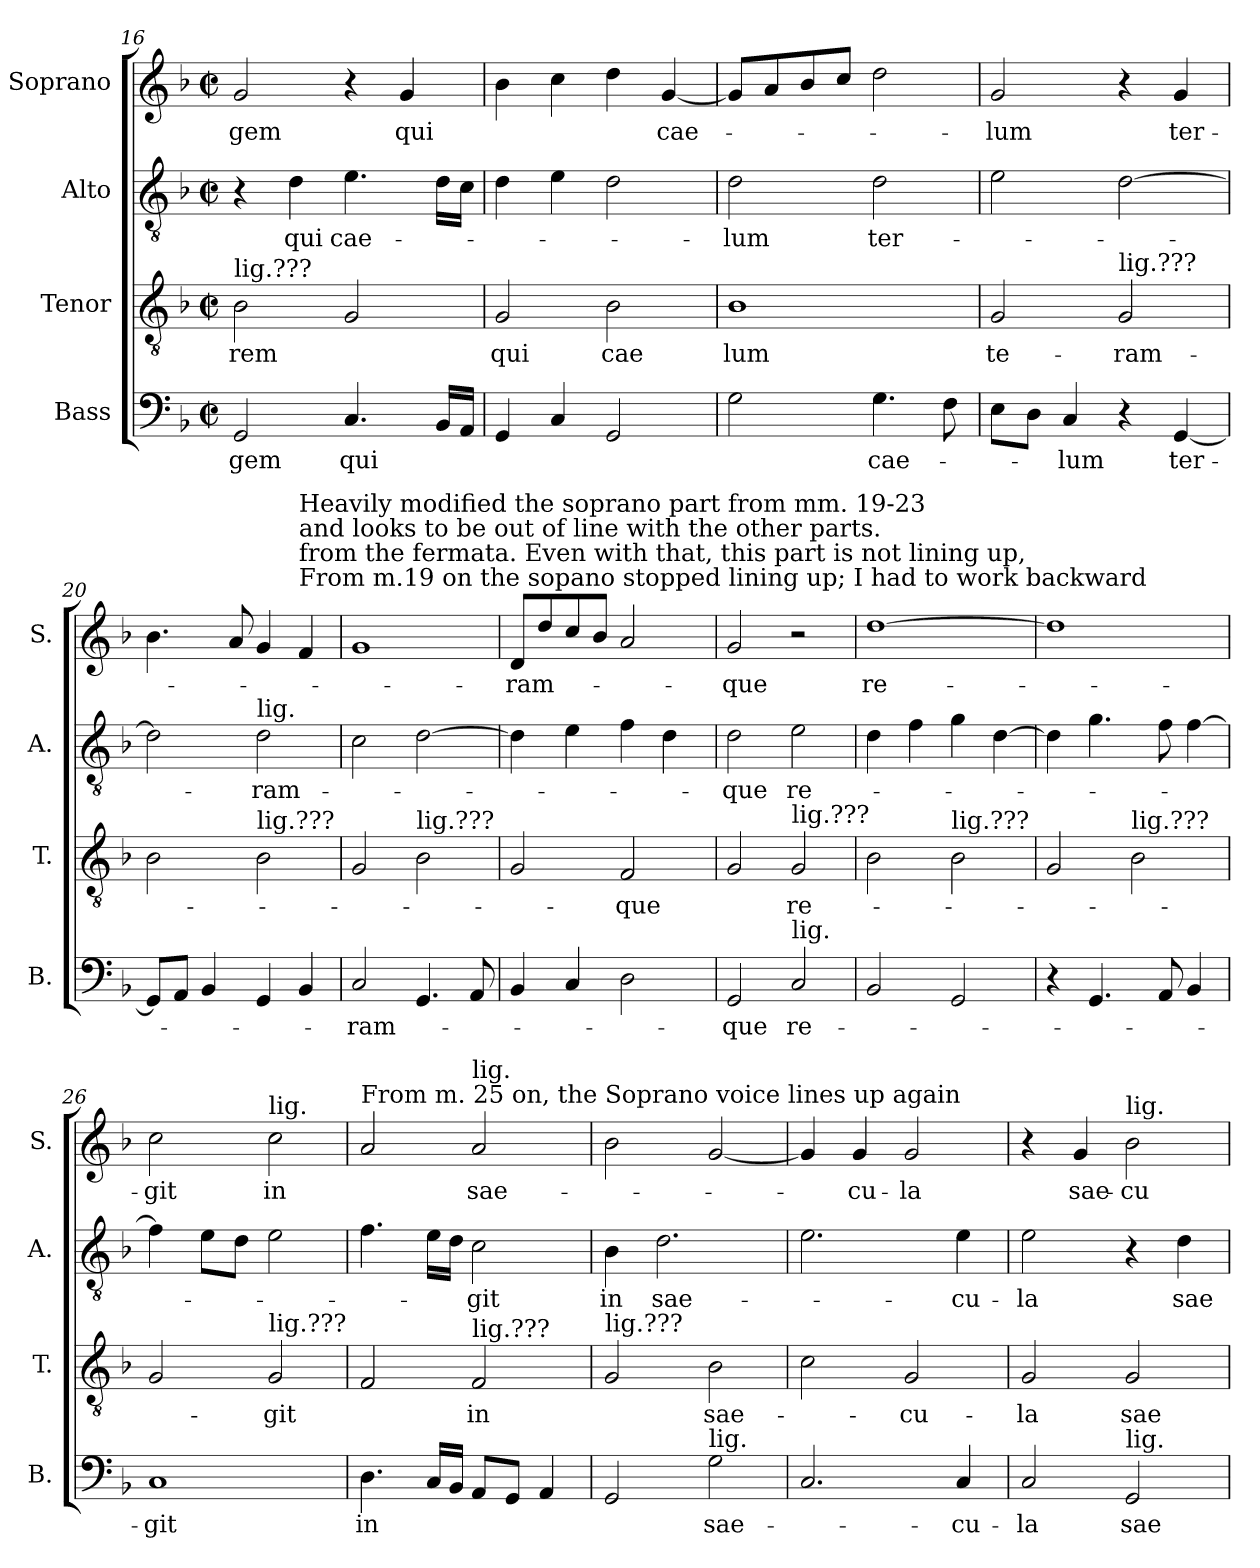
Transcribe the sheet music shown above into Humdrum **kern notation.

**kern	**text	**kern	**text	**kern	**text	**kern	**text
*part4	*part4	*part3	*part3	*part2	*part2	*part1	*part1
*staff4	*staff4	*staff3	*staff3	*staff2	*staff2	*staff1	*staff1
*I"Bass	*	*I"Tenor	*	*I"Alto	*	*I"Soprano	*
*I'B.	*	*I'T.	*	*I'A.	*	*I'S.	*
*clefF4	*	*clefGv2	*	*clefGv2	*	*clefG2	*
*k[b-]	*	*k[b-]	*	*k[b-]	*	*k[b-]	*
*M2/2	*	*M2/2	*	*M2/2	*	*M2/2	*
*met(c|)	*	*met(c|)	*	*met(c|)	*	*met(c|)	*
=16	=16	=16	=16	=16	=16	=16	=16
!	!	!LO:TX:a:t=lig.???	!	!	!	!	!
!	!LO:LY:b	!	!LO:LY:b	!	!	!	!LO:LY:b
2GG/	-gem	2B-\	-rem	4r	.	2g/	-gem
!	!	!	!	!	!LO:LY:b	!	!
.	.	.	.	4d\	qui	.	.
!	!LO:LY:b	!	!	!	!LO:LY:b	!	!
4.C/	-qui	2G/	.	4.e\	cae-	4r	.
!	!	!	!	!	!	!	!LO:LY:b
.	.	.	.	.	.	4g/	-qui
16BB-/LL	.	.	.	16d\LL	.	.	.
16AA/JJ	.	.	.	16c\JJ	.	.	.
=17	=17	=17	=17	=17	=17	=17	=17
!	!	!	!LO:LY:b	!	!	!	!
4GG/	.	2G/	qui	4d\	.	4b-\	.
4C/	.	.	.	4e\	.	4cc\	.
!	!	!	!LO:LY:b	!	!	!	!
2GG/	.	2B-\	cae	2d\	.	4dd\	.
!	!	!	!	!	!	!	!LO:LY:b
.	.	.	.	.	.	[4g/	cae-
=18	=18	=18	=18	=18	=18	=18	=18
!	!	!	!LO:LY:b	!	!LO:LY:b	!	!
2G\	.	1B-	lum	2d\	-lum	8g/L]	.
.	.	.	.	.	.	8a/	.
.	.	.	.	.	.	8b-/	.
.	.	.	.	.	.	8cc/J	.
!	!LO:LY:b	!	!	!	!LO:LY:b	!	!
4.G\	cae-	.	.	2d\	ter-	2dd\	.
8F\	.	.	.	.	.	.	.
=19	=19	=19	=19	=19	=19	=19	=19
!	!	!	!LO:LY:b	!	!	!	!LO:LY:b
8E\L	.	2G/	te-	2e\	.	2g/	-lum
8D\J	.	.	.	.	.	.	.
!	!LO:LY:b	!	!	!	!	!	!
4C/	-lum	.	.	.	.	.	.
!	!	!LO:TX:a:t=lig.???	!	!	!	!	!
!	!	!	!LO:LY:b	!	!	!	!
4r	.	2G/	-ram-	[2d\	.	4r	.
!	!LO:LY:b	!	!	!	!	!	!LO:LY:b
[4GG/	ter-	.	.	.	.	4g/	ter-
=20	=20	=20	=20	=20	=20	=20	=20
8GG/L]	.	2B-\	.	2d\]	.	4.b-\	.
8AA/J	.	.	.	.	.	.	.
4BB-/	.	.	.	.	.	.	.
.	.	.	.	.	.	8a/	.
!	!	!	!	!LO:TX:a:t=lig.	!	!	!
!	!	!LO:TX:a:t=lig.???	!	!	!	!	!
!	!	!	!	!	!LO:LY:b	!	!
4GG/	.	2B-\	.	2d\	ram-	4g/	.
!	!	!	!	!	!	!LO:TX:a:t=From m.19 on the sopano stopped lining up; I had to work backward	!
!	!	!	!	!	!	!LO:TX:a:t=from the fermata. Even with that, this part is not lining up,	!
!	!	!	!	!	!	!LO:TX:a:t=and looks to be out of line with the other parts.	!
!	!	!	!	!	!	!LO:TX:a:t=Heavily modified the soprano part from mm. 19-23	!
4BB-/	.	.	.	.	.	4f/	.
=21	=21	=21	=21	=21	=21	=21	=21
!	!LO:LY:b	!	!	!	!	!	!
2C/	-ram-	2G/	.	2c\	.	1g	.
!	!	!LO:TX:a:t=lig.???	!	!	!	!	!
4.GG/	.	2B-\	.	[2d\	.	.	.
8AA/	.	.	.	.	.	.	.
=22	=22	=22	=22	=22	=22	=22	=22
!	!	!	!	!	!	!	!LO:LY:b
4BB-/	.	2G/	.	4d\]	.	8d/L	ram-
.	.	.	.	.	.	8dd/	.
4C/	.	.	.	4e\	.	8cc/	.
.	.	.	.	.	.	8b-/J	.
!	!	!	!LO:LY:b	!	!	!	!
2D\	.	2F/	-que	4f\	.	2a/	.
.	.	.	.	4d\	.	.	.
=23	=23	=23	=23	=23	=23	=23	=23
!	!LO:LY:b	!	!	!	!LO:LY:b	!	!LO:LY:b
2GG/	-que	2G/	.	2d\	que	2g/	-que
!	!	!LO:TX:a:t=lig.???	!	!	!	!	!
!LO:TX:a:t=lig.	!	!	!	!	!	!	!
!	!LO:LY:b	!	!LO:LY:b	!	!LO:LY:b	!	!
2C/	re-	2G/	re-	2e\	re-	2r	.
=24	=24	=24	=24	=24	=24	=24	=24
!	!	!	!	!	!	!	!LO:LY:b
2BB-/	.	2B-\	.	4d\	.	[1dd	re-
.	.	.	.	4f\	.	.	.
!	!	!LO:TX:a:t=lig.???	!	!	!	!	!
2GG/	.	2B-\	.	4g\	.	.	.
.	.	.	.	[4d\	.	.	.
=25	=25	=25	=25	=25	=25	=25	=25
4r	.	2G/	.	4d\]	.	1dd]	.
4.GG/	.	.	.	4.g\	.	.	.
!	!	!LO:TX:a:t=lig.???	!	!	!	!	!
.	.	2B-\	.	.	.	.	.
8AA/	.	.	.	8f\	.	.	.
4BB-/	.	.	.	[4f\	.	.	.
=26	=26	=26	=26	=26	=26	=26	=26
!	!LO:LY:b	!	!	!	!	!	!LO:LY:b
1C	-git	2G/	.	4f\]	.	2cc\	git
.	.	.	.	8e\L	.	.	.
.	.	.	.	8d\J	.	.	.
!	!	!	!	!	!	!LO:TX:a:t=lig.	!
!	!	!LO:TX:a:t=lig.???	!	!	!	!	!
!	!	!	!LO:LY:b	!	!	!	!LO:LY:b
.	.	2G/	-git	2e\	.	2cc\	-in
=27	=27	=27	=27	=27	=27	=27	=27
!	!	!	!	!	!	!LO:TX:a:t=From m. 25 on, the Soprano voice lines up again	!
!	!LO:LY:b	!	!	!	!	!	!
4.D\	in	2F/	.	4.f\	.	2a/	.
16C/LL	.	.	.	16e\LL	.	.	.
16BB-/JJ	.	.	.	16d\JJ	.	.	.
!	!	!	!	!	!	!LO:TX:a:t=lig.	!
!	!	!LO:TX:a:t=lig.???	!	!	!	!	!
!	!	!	!LO:LY:b	!	!LO:LY:b	!	!LO:LY:b
8AA/L	.	2F/	-in	2c\	-git	2a/	sae-
8GG/J	.	.	.	.	.	.	.
4AA/	.	.	.	.	.	.	.
=28	=28	=28	=28	=28	=28	=28	=28
!	!	!LO:TX:a:t=lig.???	!	!	!	!	!
!	!	!	!	!	!LO:LY:b	!	!
2GG/	.	2G/	.	4B-\	in	2b-\	.
!	!	!	!	!	!LO:LY:b	!	!
.	.	.	.	2.d\	sae-	.	.
!LO:TX:a:t=lig.	!	!	!	!	!	!	!
!	!LO:LY:b	!	!LO:LY:b	!	!	!	!
2G\	sae-	2B-\	sae-	.	.	[2g/	.
=29	=29	=29	=29	=29	=29	=29	=29
2.C/	.	2c\	.	2.e\	.	4g/]	.
!	!	!	!	!	!	!	!LO:LY:b
.	.	.	.	.	.	4g/	-cu-
!	!	!	!LO:LY:b	!	!	!	!LO:LY:b
.	.	2G/	-cu-	.	.	2g/	-la
!	!LO:LY:b	!	!	!	!LO:LY:b	!	!
4C/	-cu-	.	.	4e\	-cu-	.	.
=30	=30	=30	=30	=30	=30	=30	=30
!	!LO:LY:b	!	!LO:LY:b	!	!LO:LY:b	!	!
2C/	-la	2G/	-la	2e\	-la	4r	.
!	!	!	!	!	!	!	!LO:LY:b
.	.	.	.	.	.	4g/	sae-
!	!	!	!	!	!	!LO:TX:a:t=lig.	!
!LO:TX:a:t=lig.	!	!	!	!	!	!	!
!	!LO:LY:b	!	!LO:LY:b	!	!	!	!LO:LY:b
2GG/	sae-	2G/	sae-	4r	.	2b-\	-cu-
!	!	!	!	!	!LO:LY:b	!	!
.	.	.	.	4d\	sae-	.	.
=	=	=	=	=	=	=	=
*-	*-	*-	*-	*-	*-	*-	*-
